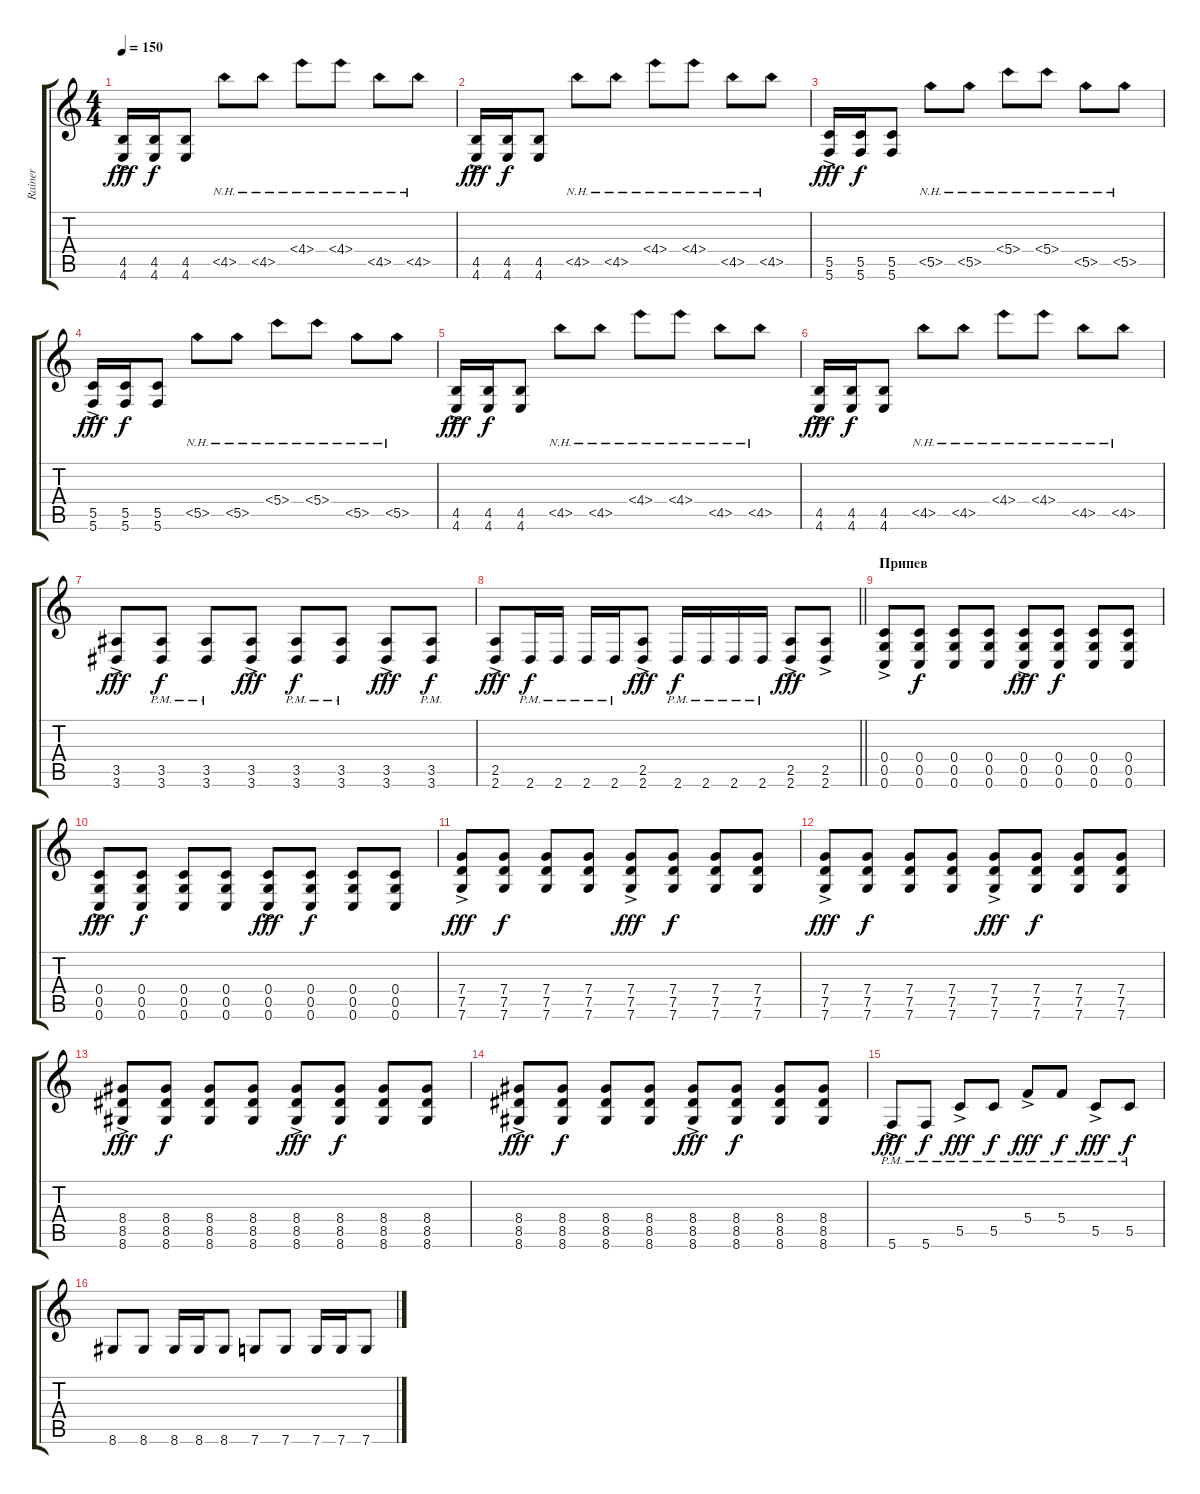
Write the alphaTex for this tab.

\track ("Rainer" "Rainer") {instrument distortionguitar}
\staff {score tabs}
\tuning (D4 A3 F3 C3 G2 C2) {hide}
\ts (4 4)
\tempo 150
\clef g2
\ks c
(4.5 4.6{ac}).16{dy fff} (4.5 4.6).16{dy f} (4.5 4.6).8 4.5{nh}.8 4.5{nh}.8 4.4{nh}.8 4.4{nh}.8 4.5{nh}.8 4.5{nh}.8 |
(4.5 4.6{ac}).16{dy fff} (4.5 4.6).16{dy f} (4.5 4.6).8 4.5{nh}.8 4.5{nh}.8 4.4{nh}.8 4.4{nh}.8 4.5{nh}.8 4.5{nh}.8 |
(5.5 5.6{ac}).16{dy fff} (5.5 5.6).16{dy f} (5.5 5.6).8 5.5{nh}.8 5.5{nh}.8 5.4{nh}.8 5.4{nh}.8 5.5{nh}.8 5.5{nh}.8 |
(5.5 5.6{ac}).16{dy fff} (5.5 5.6).16{dy f} (5.5 5.6).8 5.5{nh}.8 5.5{nh}.8 5.4{nh}.8 5.4{nh}.8 5.5{nh}.8 5.5{nh}.8 |
(4.5 4.6{ac}).16{dy fff} (4.5 4.6).16{dy f} (4.5 4.6).8 4.5{nh}.8 4.5{nh}.8 4.4{nh}.8 4.4{nh}.8 4.5{nh}.8 4.5{nh}.8 |
(4.5 4.6{ac}).16{dy fff} (4.5 4.6).16{dy f} (4.5 4.6).8 4.5{nh}.8 4.5{nh}.8 4.4{nh}.8 4.4{nh}.8 4.5{nh}.8 4.5{nh}.8 |
(3.5{ac} 3.6).8{dy fff} (3.5{pm} 3.6).8{dy f} (3.5{pm} 3.6).8 (3.5{ac} 3.6).8{dy fff} (3.5{pm} 3.6).8{dy f} (3.5{pm} 3.6).8 (3.5{ac} 3.6).8{dy fff} (3.5{pm} 3.6).8{dy f} |
\barLineRight lightlight
(2.5 2.6{ac}).8{dy fff} 2.6{pm}.16{dy f} 2.6{pm}.16 2.6{pm}.16 2.6{pm}.16 (2.5{ac} 2.6).8{dy fff} 2.6{pm}.16{dy f} 2.6{pm}.16 2.6{pm}.16 2.6{pm}.16 (2.5{ac} 2.6).8{dy fff} (2.5{ac} 2.6).8 |
\section ("" "Припев")
(0.4 0.5{ac} 0.6).8 (0.4 0.5 0.6).8{dy f} (0.4 0.5 0.6).8 (0.4 0.5 0.6).8 (0.4 0.5{ac} 0.6).8{dy fff} (0.4 0.5 0.6).8{dy f} (0.4 0.5 0.6).8 (0.4 0.5 0.6).8 |
(0.4 0.5{ac} 0.6).8{dy fff} (0.4 0.5 0.6).8{dy f} (0.4 0.5 0.6).8 (0.4 0.5 0.6).8 (0.4 0.5{ac} 0.6).8{dy fff} (0.4 0.5 0.6).8{dy f} (0.4 0.5 0.6).8 (0.4 0.5 0.6).8 |
(7.4 7.5{ac} 7.6).8{dy fff} (7.4 7.5 7.6).8{dy f} (7.4 7.5 7.6).8 (7.4 7.5 7.6).8 (7.4 7.5{ac} 7.6).8{dy fff} (7.4 7.5 7.6).8{dy f} (7.4 7.5 7.6).8 (7.4 7.5 7.6).8 |
(7.4 7.5{ac} 7.6).8{dy fff} (7.4 7.5 7.6).8{dy f} (7.4 7.5 7.6).8 (7.4 7.5 7.6).8 (7.4 7.5{ac} 7.6).8{dy fff} (7.4 7.5 7.6).8{dy f} (7.4 7.5 7.6).8 (7.4 7.5 7.6).8 |
(8.4 8.5{ac} 8.6).8{dy fff} (8.4 8.5 8.6).8{dy f} (8.4 8.5 8.6).8 (8.4 8.5 8.6).8 (8.4 8.5{ac} 8.6).8{dy fff} (8.4 8.5 8.6).8{dy f} (8.4 8.5 8.6).8 (8.4 8.5 8.6).8 |
(8.4 8.5{ac} 8.6).8{dy fff} (8.4 8.5 8.6).8{dy f} (8.4 8.5 8.6).8 (8.4 8.5 8.6).8 (8.4 8.5{ac} 8.6).8{dy fff} (8.4 8.5 8.6).8{dy f} (8.4 8.5 8.6).8 (8.4 8.5 8.6).8 |
5.6{ac pm}.8{dy fff} 5.6{pm}.8{dy f} 5.5{ac pm}.8{dy fff} 5.5{pm}.8{dy f} 5.4{ac pm}.8{dy fff} 5.4{pm}.8{dy f} 5.5{ac pm}.8{dy fff} 5.5{pm}.8{dy f} |
8.6.8 8.6.8 8.6.16 8.6.16 8.6.8 7.6.8 7.6.8 7.6.16 7.6.16 7.6.8
